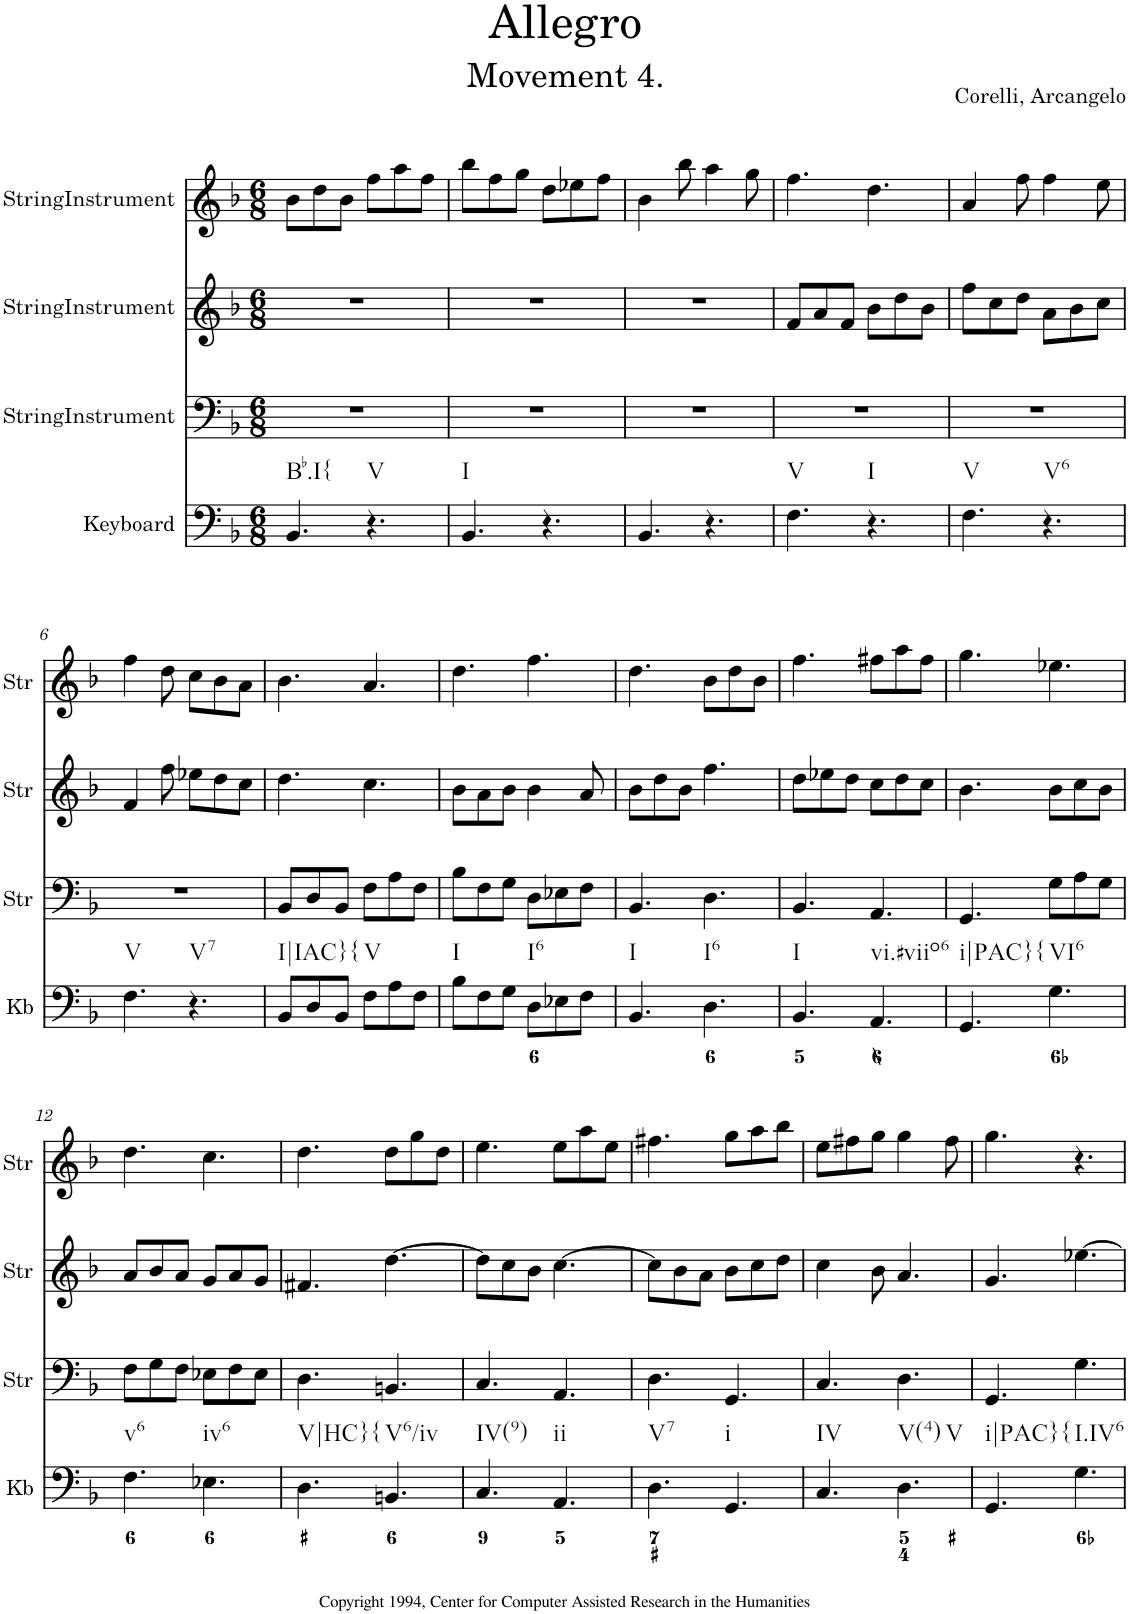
**kern	**kern	**kern	**kern
*part4	*part3	*part2	*part1
*staff4	*staff3	*staff2	*staff1
*I"Keyboard	*I"StringInstrument	*I"StringInstrument	*I"StringInstrument
*I'Kb	*I'Str	*I'Str	*I'Str
*clefF4	*clefF4	*clefG2	*clefG2
*k[b-]	*k[b-]	*k[b-]	*k[b-]
*M6/8	*M6/8	*M6/8	*M6/8
=1	=1	=1	=1
!LO:TX:b:t=Bb.I{	!	!	!
4.BB-/	2.r	2.r	8b-\L
.	.	.	8dd\
.	.	.	8b-\J
!LO:TX:b:t=V	!	!	!
4.r	.	.	8ff\L
.	.	.	8aa\
.	.	.	8ff\J
=2	=2	=2	=2
!LO:TX:b:t=I	!	!	!
4.BB-/	2.r	2.r	8bb-\L
.	.	.	8ff\
.	.	.	8gg\J
4.r	.	.	8dd\L
.	.	.	8ee-X\
.	.	.	8ff\J
=3	=3	=3	=3
4.BB-/	2.r	2.r	4b-\
.	.	.	8bb-\
4.r	.	.	4aa\
.	.	.	8gg\
=4	=4	=4	=4
!LO:TX:b:t=V	!	!	!
4.F\	2.r	8f/L	4.ff\
.	.	8a/	.
.	.	8f/J	.
!LO:TX:b:t=I	!	!	!
4.r	.	8b-\L	4.dd\
.	.	8dd\	.
.	.	8b-\J	.
=5	=5	=5	=5
!LO:TX:b:t=V	!	!	!
4.F\	2.r	8ff\L	4a/
.	.	8cc\	.
.	.	8dd\J	8ff\
!LO:TX:b:t=V6	!	!	!
4.r	.	8a\L	4ff\
.	.	8b-\	.
.	.	8cc\J	8ee\
!!LO:LB:g=z
=6	=6	=6	=6
!LO:TX:b:t=V	!	!	!
4.F\	2.r	4f/	4ff\
.	.	8ff\	8dd\
!LO:TX:b:t=V7	!	!	!
4.r	.	8ee-X\L	8cc\L
.	.	8dd\	8b-\
.	.	8cc\J	8a\J
=7	=7	=7	=7
!LO:TX:b:t=I|IAC}{	!	!	!
8BB-/L	8BB-/L	4.dd\	4.b-\
8D/	8D/	.	.
8BB-/J	8BB-/J	.	.
!LO:TX:b:t=V	!	!	!
8F\L	8F\L	4.cc\	4.a/
8A\	8A\	.	.
8F\J	8F\J	.	.
=8	=8	=8	=8
!LO:TX:b:t=I	!	!	!
8B-\L	8B-\L	8b-\L	4.dd\
8F\	8F\	8a\	.
8G\J	8G\J	8b-\J	.
!LO:TX:b:t=I6	!	!	!
8D\L	8D\L	4b-\	4.ff\
8E-X\	8E-X\	.	.
8F\J	8F\J	8a/	.
=9	=9	=9	=9
!LO:TX:b:t=I	!	!	!
4.BB-/	4.BB-/	8b-\L	4.dd\
.	.	8dd\	.
.	.	8b-\J	.
!LO:TX:b:t=I6	!	!	!
4.D\	4.D\	4.ff\	8b-\L
.	.	.	8dd\
.	.	.	8b-\J
=10	=10	=10	=10
!LO:TX:b:t=I	!	!	!
4.BB-/	4.BB-/	8dd\L	4.ff\
.	.	8ee-X\	.
.	.	8dd\J	.
!LO:TX:b:t=vi.#viio6	!	!	!
4.AA/	4.AA/	8cc\L	8ff#X\L
.	.	8dd\	8aa\
.	.	8cc\J	8ff#\J
=11	=11	=11	=11
!LO:TX:b:t=i|PAC}{	!	!	!
4.GG/	4.GG/	4.b-\	4.gg\
!LO:TX:b:t=VI6	!	!	!
4.G\	8G\L	8b-\L	4.ee-X\
.	8A\	8cc\	.
.	8G\J	8b-\J	.
!!LO:LB:g=z
=12	=12	=12	=12
!LO:TX:b:t=v6	!	!	!
4.F\	8F\L	8a/L	4.dd\
.	8G\	8b-/	.
.	8F\J	8a/J	.
!LO:TX:b:t=iv6	!	!	!
4.E-X\	8E-X\L	8g/L	4.cc\
.	8F\	8a/	.
.	8E-\J	8g/J	.
=13	=13	=13	=13
!LO:TX:b:t=V|HC}{	!	!	!
4.D\	4.D\	4.f#X/	4.dd\
!LO:TX:b:t=V6/iv	!	!	!
4.BBn/	4.BBn/	[4.dd\	8dd\L
.	.	.	8gg\
.	.	.	8dd\J
=14	=14	=14	=14
!LO:TX:b:t=IV(9)	!	!	!
4.C/	4.C/	8dd\L]	4.ee\
.	.	8cc\	.
.	.	8b-\J	.
!LO:TX:b:t=ii	!	!	!
4.AA/	4.AA/	[4.cc\	8ee\L
.	.	.	8aa\
.	.	.	8ee\J
=15	=15	=15	=15
!LO:TX:b:t=V7	!	!	!
4.D\	4.D\	8cc\L]	4.ff#X\
.	.	8b-\	.
.	.	8a\J	.
!LO:TX:b:t=i	!	!	!
4.GG/	4.GG/	8b-\L	8gg\L
.	.	8cc\	8aa\
.	.	8dd\J	8bb-\J
=16	=16	=16	=16
!LO:TX:b:t=IV	!	!	!
4.C/	4.C/	4cc\	8ee\L
.	.	.	8ff#X\
.	.	8b-\	8gg\J
!LO:TX:b:t=V(4)	!	!	!
!LO:TX:b:t=V	!	!	!
4.D\	4.D\	4.a/	4gg\
.	.	.	8ff#\
=17	=17	=17	=17
!LO:TX:b:t=i|PAC}{	!	!	!
4.GG/	4.GG/	4.g/	4.gg\
!LO:TX:b:t=I.IV6	!	!	!
4.G\	4.G\	[4.ee-X\	4.r
=	=	=	=
*-	*-	*-	*-
